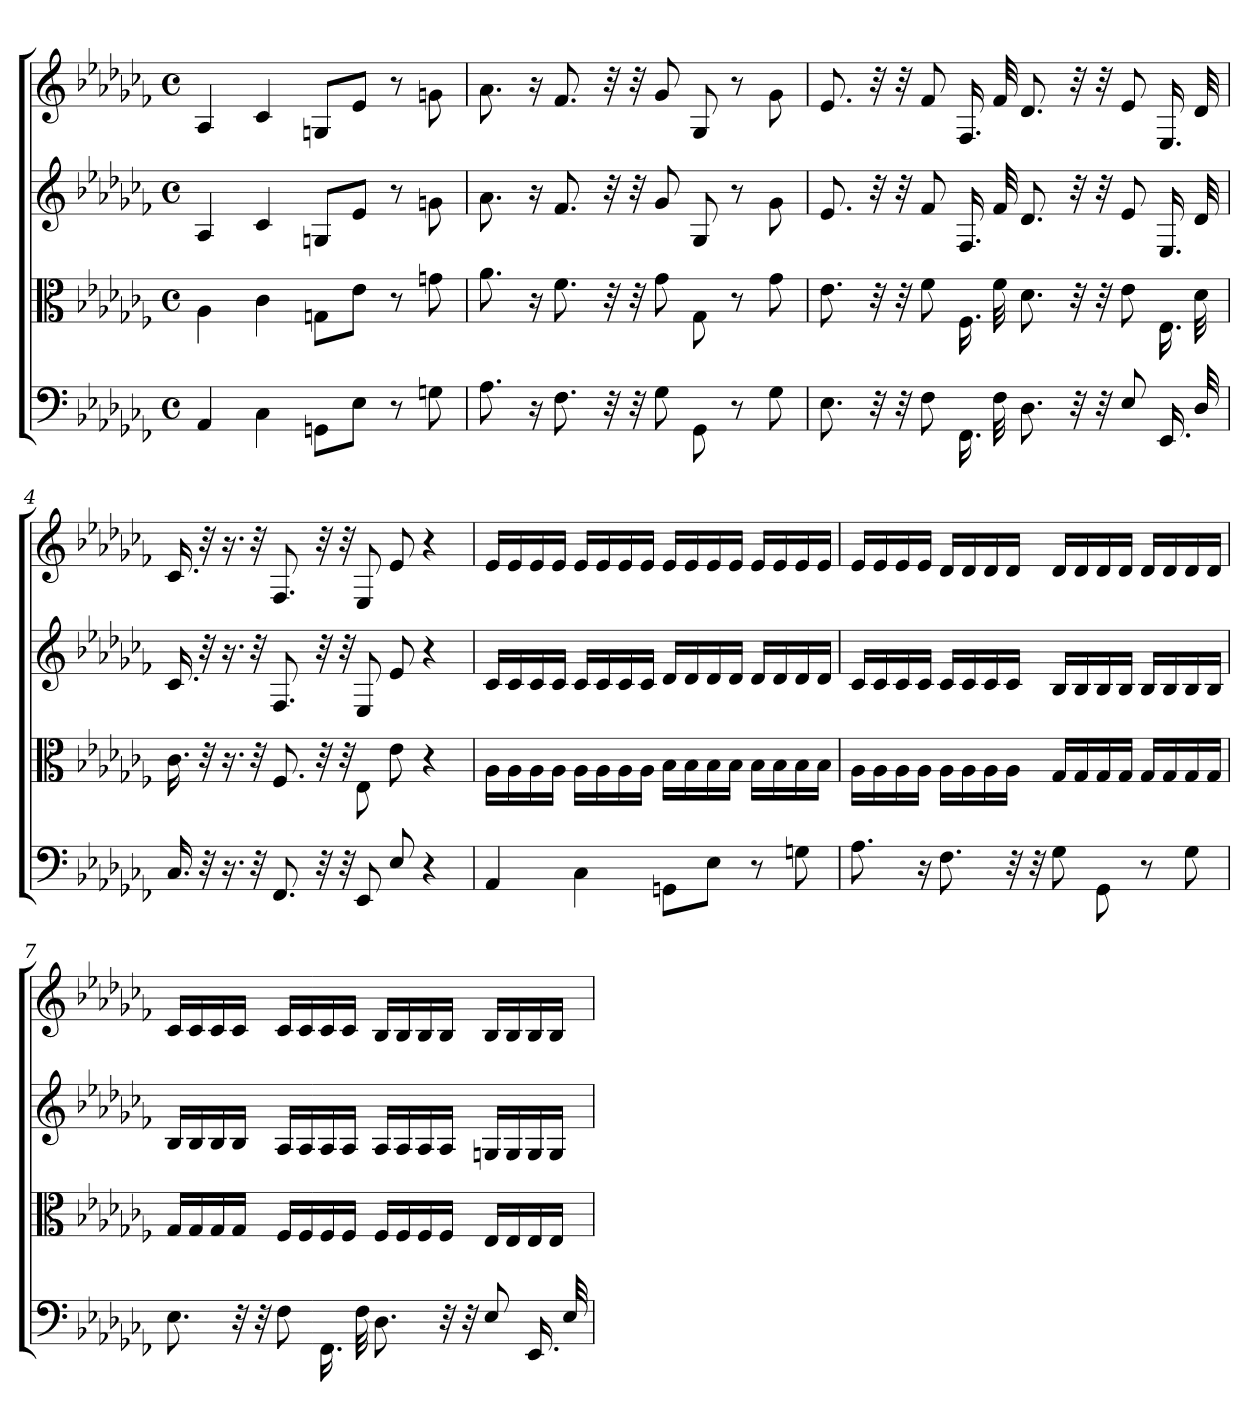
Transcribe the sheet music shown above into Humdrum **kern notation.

**kern	**kern	**kern	**kern
*part4	*part3	*part2	*part1
*staff4	*staff3	*staff2	*staff1
*clefF4	*clefC3	*clefG2	*clefG2
*k[b-e-a-d-g-c-f-]	*k[b-e-a-d-g-c-f-]	*k[b-e-a-d-g-c-f-]	*k[b-e-a-d-g-c-f-]
*a-:	*a-:	*a-:	*a-:
*M4/4	*M4/4	*M4/4	*M4/4
*met(c)	*met(c)	*met(c)	*met(c)
=	=	=	=
4AA-/	4A-\	4A-/	4A-/
4C-\	4c-\	4c-/	4c-/
8GGn\L	8Gn\L	8Gn/L	8Gn/L
8E-\J	8e-\J	8e-/J	8e-/J
8r	8r	8r	8r
8Gn\	8gn\	8gn\	8gn\
=2	=2	=2	=2
8.A-\	8.a-\	8.a-\	8.a-\
16r	16r	16r	16r
8.F-\	8.f-\	8.f-/	8.f-/
32r	32r	32r	32r
32r	32r	32r	32r
8G-\	8g-\	8g-/	8g-/
8GG-\	8G-\	8G-/	8G-/
8r	8r	8r	8r
8G-\	8g-\	8g-\	8g-\
=3	=3	=3	=3
8.E-\	8.e-\	8.e-/	8.e-/
32r	32r	32r	32r
32r	32r	32r	32r
8F-\	8f-\	8f-/	8f-/
16.FF-\	16.F-\	16.F-/	16.F-/
32F-\	32f-\	32f-/	32f-/
8.D-\	8.d-\	8.d-/	8.d-/
32r	32r	32r	32r
32r	32r	32r	32r
8E-/	8e-\	8e-/	8e-/
16.EE-/	16.E-\	16.E-/	16.E-/
32D-/	32d-\	32d-/	32d-/
=4	=4	=4	=4
16.C-/	16.c-\	16.c-/	16.c-/
32r	32r	32r	32r
16.r	16.r	16.r	16.r
32r	32r	32r	32r
8.FF-/	8.F-/	8.F-/	8.F-/
32r	32r	32r	32r
32r	32r	32r	32r
8EE-/	8E-\	8E-/	8E-/
8E-/	8e-\	8e-/	8e-/
4r	4r	4r	4r
=5	=5	=5	=5
4AA-/	16A-\LL	16c-/LL	16e-/LL
.	16A-\	16c-/	16e-/
.	16A-\	16c-/	16e-/
.	16A-\JJ	16c-/JJ	16e-/JJ
4C-\	16A-\LL	16c-/LL	16e-/LL
.	16A-\	16c-/	16e-/
.	16A-\	16c-/	16e-/
.	16A-\JJ	16c-/JJ	16e-/JJ
8GGn\L	16B-\LL	16d-/LL	16e-/LL
.	16B-\	16d-/	16e-/
8E-\J	16B-\	16d-/	16e-/
.	16B-\JJ	16d-/JJ	16e-/JJ
8r	16B-\LL	16d-/LL	16e-/LL
.	16B-\	16d-/	16e-/
8Gn\	16B-\	16d-/	16e-/
.	16B-\JJ	16d-/JJ	16e-/JJ
=6	=6	=6	=6
8.A-\	16A-\LL	16c-/LL	16e-/LL
.	16A-\	16c-/	16e-/
.	16A-\	16c-/	16e-/
16r	16A-\JJ	16c-/JJ	16e-/JJ
8.F-\	16A-\LL	16c-/LL	16d-/LL
.	16A-\	16c-/	16d-/
.	16A-\	16c-/	16d-/
32r	16A-\JJ	16c-/JJ	16d-/JJ
32r	.	.	.
8G-\	16G-/LL	16B-/LL	16d-/LL
.	16G-/	16B-/	16d-/
8GG-\	16G-/	16B-/	16d-/
.	16G-/JJ	16B-/JJ	16d-/JJ
8r	16G-/LL	16B-/LL	16d-/LL
.	16G-/	16B-/	16d-/
8G-\	16G-/	16B-/	16d-/
.	16G-/JJ	16B-/JJ	16d-/JJ
=7	=7	=7	=7
8.E-\	16G-/LL	16B-/LL	16c-/LL
.	16G-/	16B-/	16c-/
.	16G-/	16B-/	16c-/
32r	16G-/JJ	16B-/JJ	16c-/JJ
32r	.	.	.
8F-\	16F-/LL	16A-/LL	16c-/LL
.	16F-/	16A-/	16c-/
16.FF-\	16F-/	16A-/	16c-/
.	16F-/JJ	16A-/JJ	16c-/JJ
32F-\	.	.	.
8.D-\	16F-/LL	16A-/LL	16B-/LL
.	16F-/	16A-/	16B-/
.	16F-/	16A-/	16B-/
32r	16F-/JJ	16A-/JJ	16B-/JJ
32r	.	.	.
8E-/	16E-/LL	16Gn/LL	16B-/LL
.	16E-/	16G/	16B-/
16.EE-/	16E-/	16G/	16B-/
.	16E-/JJ	16G/JJ	16B-/JJ
32E-/	.	.	.
=	=	=	=
*-	*-	*-	*-
